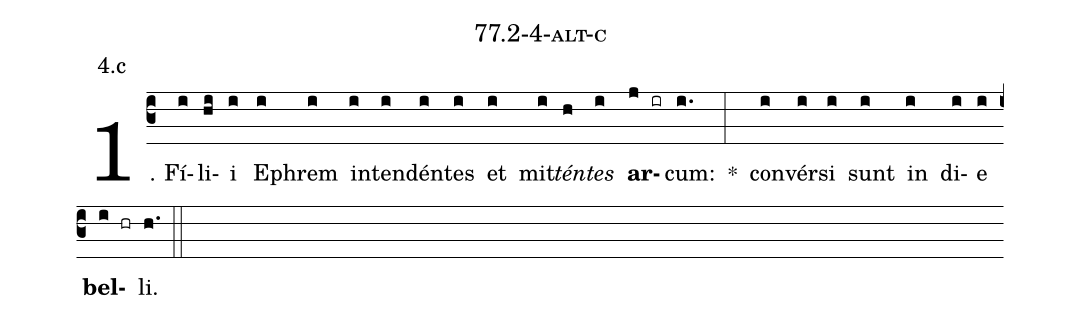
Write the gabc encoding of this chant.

name: 77.2-4-alt-c;
annotation: 4.c;
%%
(c3)1. Fí(i)li(hi)i(i) E(i)phrem(i) in(i)ten(i)dén(i)tes(i) et(i) mit(i)<i>tén</i>(h)<i>tes</i>(i) <b>ar</b>(j ir)cum:(i.) *(:) con(i)vér(i)si(i) sunt(i) in(i) di(i)e(i) <b>bel</b>(i hr)li.(h.) (::)


%E(i) u(i) o(i) u(i) a(i) e.(h.) (::)
